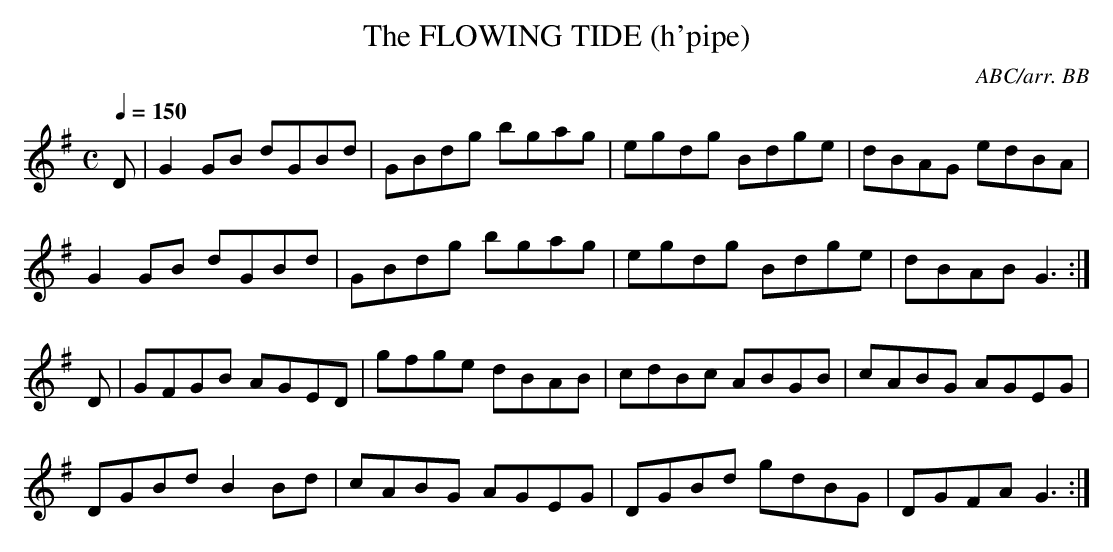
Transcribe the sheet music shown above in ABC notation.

X:1
T:FLOWING TIDE (h'pipe), The
C:ABC/arr. BB
M:C
Q:1/4=150
L:1/8
K:G
D|G2GB dGBd|GBdg bgag|egdg Bdge|dBAG edBA|
G2GB dGBd|GBdg bgag|egdg Bdge|dBAB G3 :|
D|GFGB AGED|gfge dBAB|cdBc ABGB|cABG AGEG|
DGBd B2Bd|cABG AGEG|DGBd gdBG|DGFA G3 :|
